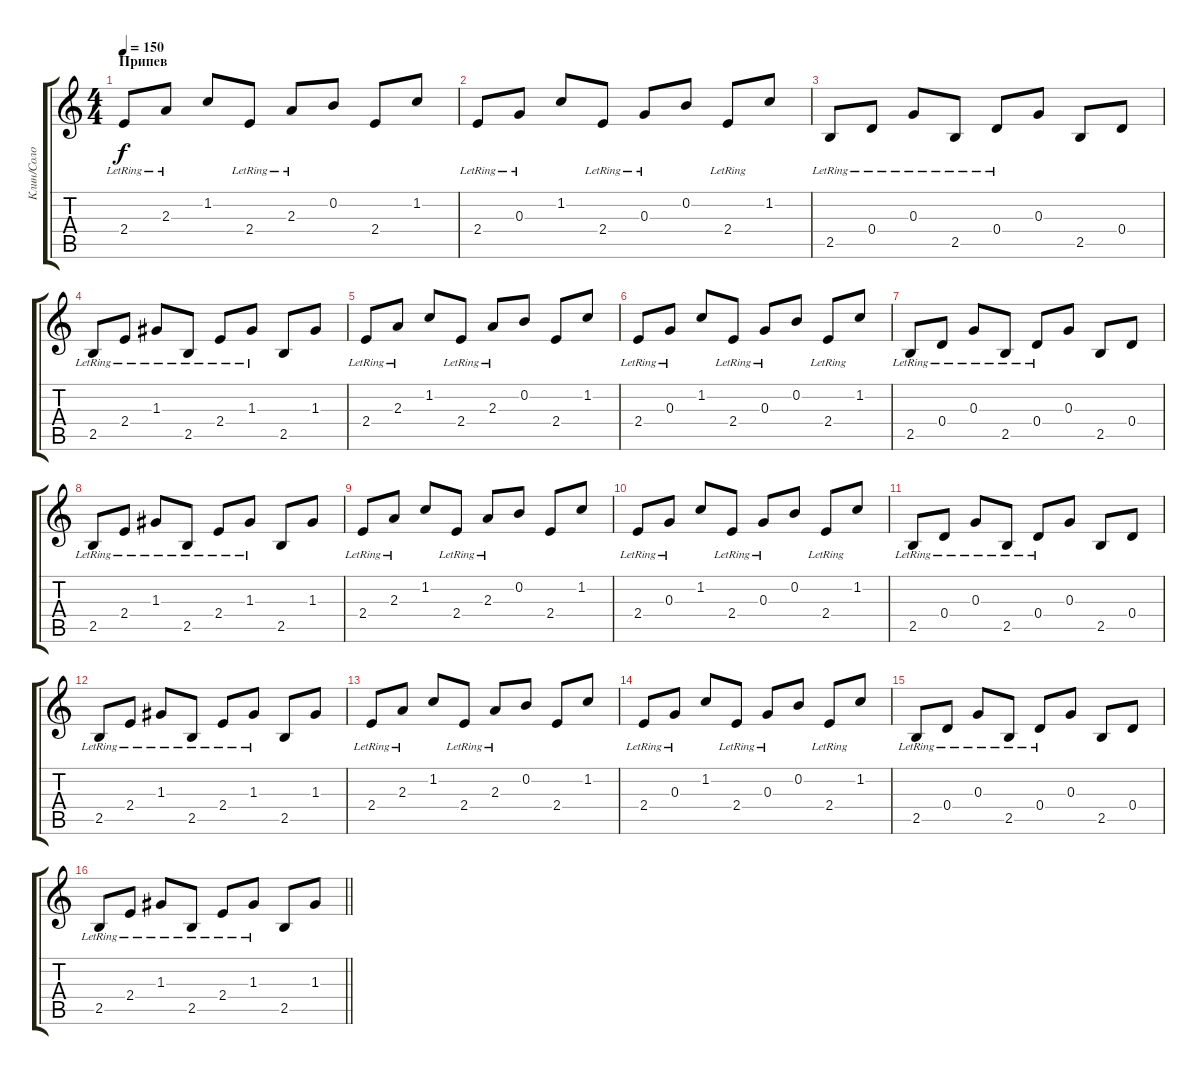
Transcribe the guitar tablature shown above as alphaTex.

\track ("Клин/Соло" "Клин/Соло") {instrument acousticguitarsteel}
\staff {score tabs}
\tuning (E4 B3 G3 D3 A2 E2) {hide}
\ts (4 4)
\section ("" "Припев")
\tempo 150
\clef g2
\ks c
2.4{lr}.8{dy f} 2.3{lr}.8 1.2.8 2.4{lr}.8 2.3{lr}.8 0.2.8 2.4.8 1.2.8 |
2.4{lr}.8 0.3{lr}.8 1.2.8 2.4{lr}.8 0.3{lr}.8 0.2.8 2.4{lr}.8 1.2.8 |
2.5{lr}.8 0.4{lr}.8 0.3{lr}.8 2.5{lr}.8 0.4{lr}.8 0.3.8 2.5.8 0.4.8 |
2.5{lr}.8 2.4{lr}.8 1.3{lr}.8 2.5{lr}.8 2.4{lr}.8 1.3{lr}.8 2.5.8 1.3.8 |
2.4{lr}.8 2.3{lr}.8 1.2.8 2.4{lr}.8 2.3{lr}.8 0.2.8 2.4.8 1.2.8 |
2.4{lr}.8 0.3{lr}.8 1.2.8 2.4{lr}.8 0.3{lr}.8 0.2.8 2.4{lr}.8 1.2.8 |
2.5{lr}.8 0.4{lr}.8 0.3{lr}.8 2.5{lr}.8 0.4{lr}.8 0.3.8 2.5.8 0.4.8 |
2.5{lr}.8 2.4{lr}.8 1.3{lr}.8 2.5{lr}.8 2.4{lr}.8 1.3{lr}.8 2.5.8 1.3.8 |
2.4{lr}.8 2.3{lr}.8 1.2.8 2.4{lr}.8 2.3{lr}.8 0.2.8 2.4.8 1.2.8 |
2.4{lr}.8 0.3{lr}.8 1.2.8 2.4{lr}.8 0.3{lr}.8 0.2.8 2.4{lr}.8 1.2.8 |
2.5{lr}.8 0.4{lr}.8 0.3{lr}.8 2.5{lr}.8 0.4{lr}.8 0.3.8 2.5.8 0.4.8 |
2.5{lr}.8 2.4{lr}.8 1.3{lr}.8 2.5{lr}.8 2.4{lr}.8 1.3{lr}.8 2.5.8 1.3.8 |
2.4{lr}.8 2.3{lr}.8 1.2.8 2.4{lr}.8 2.3{lr}.8 0.2.8 2.4.8 1.2.8 |
2.4{lr}.8 0.3{lr}.8 1.2.8 2.4{lr}.8 0.3{lr}.8 0.2.8 2.4{lr}.8 1.2.8 |
2.5{lr}.8 0.4{lr}.8 0.3{lr}.8 2.5{lr}.8 0.4{lr}.8 0.3.8 2.5.8 0.4.8 |
\barLineRight lightlight
2.5{lr}.8 2.4{lr}.8 1.3{lr}.8 2.5{lr}.8 2.4{lr}.8 1.3{lr}.8 2.5.8 1.3.8
